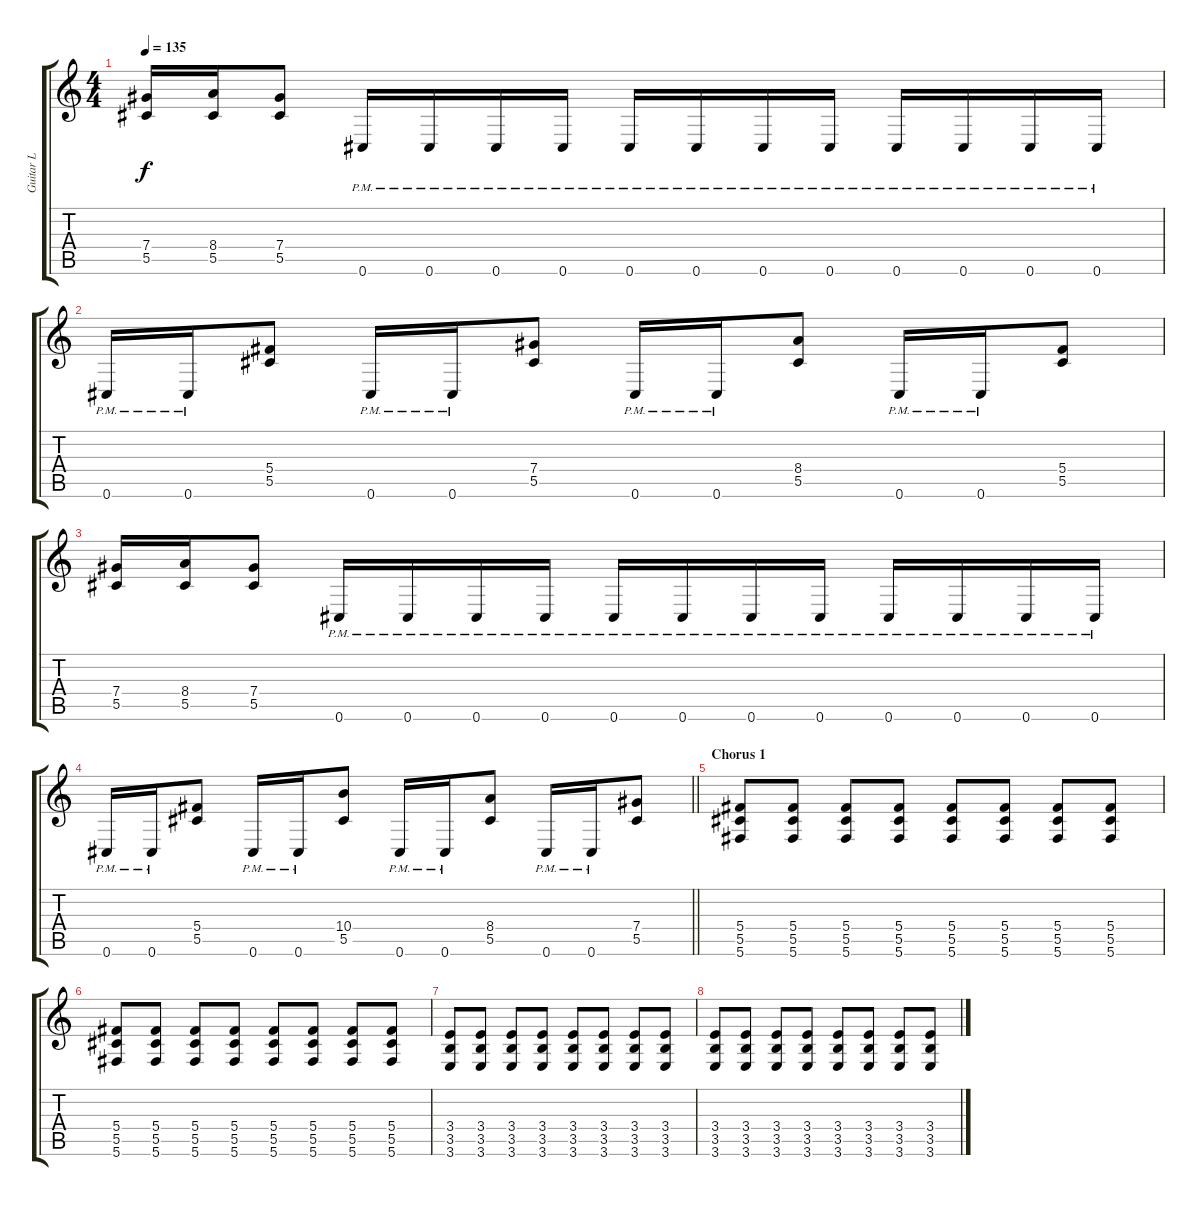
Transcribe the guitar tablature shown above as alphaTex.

\track ("Guitar L" "Guitar L") {instrument distortionguitar}
\staff {score tabs}
\tuning (Eb4 Bb3 Gb3 Db3 Ab2 Db2) {hide}
\ts (4 4)
\tempo 135
\clef g2
\ks c
(7.4 5.5).16{dy f} (8.4 5.5).16 (7.4 5.5).8 0.6{pm}.16 0.6{pm}.16 0.6{pm}.16 0.6{pm}.16 0.6{pm}.16 0.6{pm}.16 0.6{pm}.16 0.6{pm}.16 0.6{pm}.16 0.6{pm}.16 0.6{pm}.16 0.6{pm}.16 |
0.6{pm}.16 0.6{pm}.16 (5.4 5.5).8 0.6{pm}.16 0.6{pm}.16 (7.4 5.5).8 0.6{pm}.16 0.6{pm}.16 (8.4 5.5).8 0.6{pm}.16 0.6{pm}.16 (5.4 5.5).8 |
(7.4 5.5).16 (8.4 5.5).16 (7.4 5.5).8 0.6{pm}.16 0.6{pm}.16 0.6{pm}.16 0.6{pm}.16 0.6{pm}.16 0.6{pm}.16 0.6{pm}.16 0.6{pm}.16 0.6{pm}.16 0.6{pm}.16 0.6{pm}.16 0.6{pm}.16 |
\barLineRight lightlight
0.6{pm}.16 0.6{pm}.16 (5.4 5.5).8 0.6{pm}.16 0.6{pm}.16 (10.4 5.5).8 0.6{pm}.16 0.6{pm}.16 (8.4 5.5).8 0.6{pm}.16 0.6{pm}.16 (7.4 5.5).8 |
\section ("" "Chorus 1")
(5.4 5.5 5.6).8 (5.4 5.5 5.6).8 (5.4 5.5 5.6).8 (5.4 5.5 5.6).8 (5.4 5.5 5.6).8 (5.4 5.5 5.6).8 (5.4 5.5 5.6).8 (5.4 5.5 5.6).8 |
(5.4 5.5 5.6).8 (5.4 5.5 5.6).8 (5.4 5.5 5.6).8 (5.4 5.5 5.6).8 (5.4 5.5 5.6).8 (5.4 5.5 5.6).8 (5.4 5.5 5.6).8 (5.4 5.5 5.6).8 |
(3.4 3.5 3.6).8 (3.4 3.5 3.6).8 (3.4 3.5 3.6).8 (3.4 3.5 3.6).8 (3.4 3.5 3.6).8 (3.4 3.5 3.6).8 (3.4 3.5 3.6).8 (3.4 3.5 3.6).8 |
(3.4 3.5 3.6).8 (3.4 3.5 3.6).8 (3.4 3.5 3.6).8 (3.4 3.5 3.6).8 (3.4 3.5 3.6).8 (3.4 3.5 3.6).8 (3.4 3.5 3.6).8 (3.4 3.5 3.6).8
